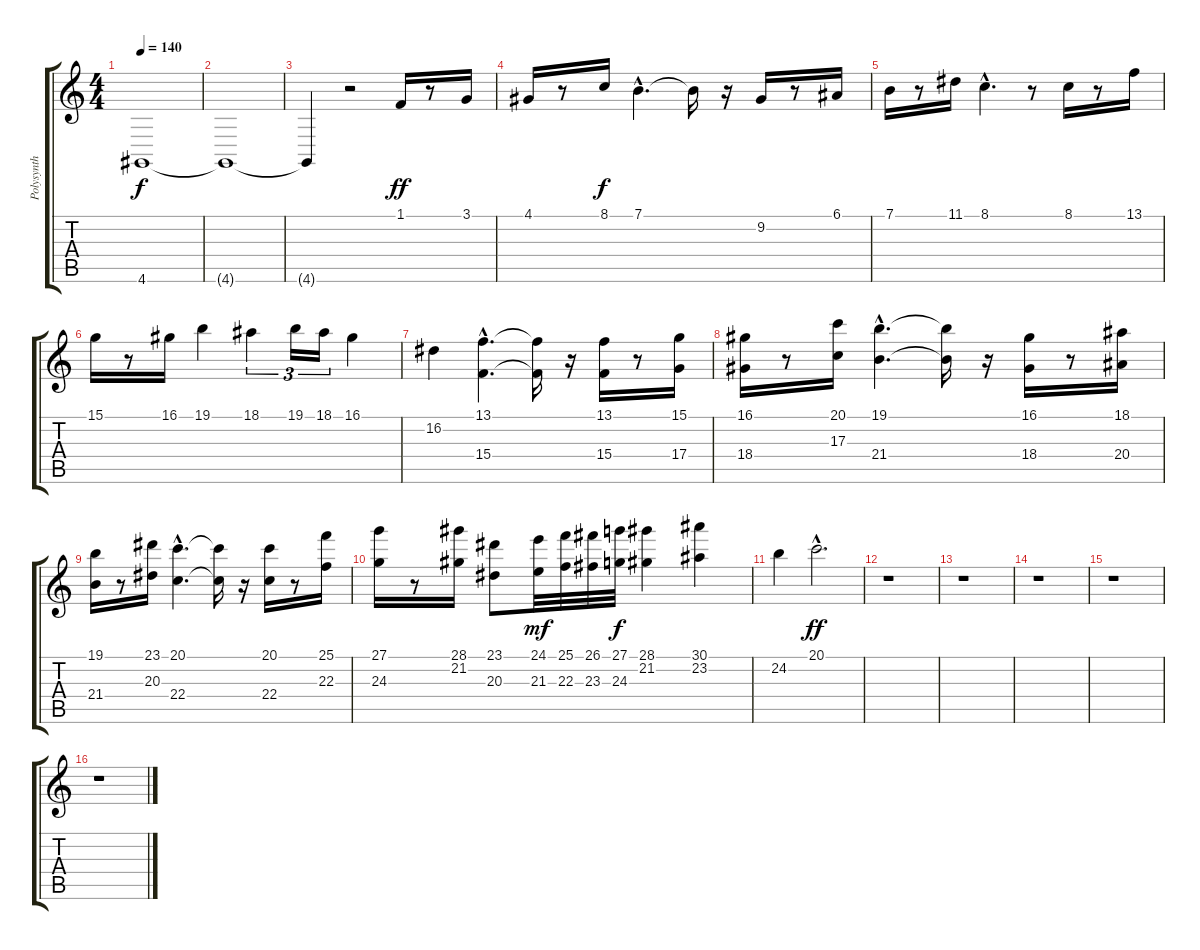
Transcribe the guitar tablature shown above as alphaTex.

\track ("Polysynth" "Polysynth") {instrument pad3polysynth}
\staff {score tabs}
\tuning (E4 B3 G3 D3 A2 E2) {hide}
\ts (4 4)
\tempo 140
\clef g2
\ks c
4.6{t}.1{dy f} |
4.6{t}.1 |
4.6{t}.4 r.2 1.1.16{dy ff balance 4 instrument flute} r.8 3.1.16 |
4.1.16 r.8 8.1.16{dy f} 7.1{hac}.4{d} 7.1{t}.16 r.16 9.2.16 r.8 6.1.16 |
7.1.16 r.8 11.1.16 8.1{hac}.4{d} r.8 8.1.16 r.8 13.1.16 |
15.1.16 r.8 16.1.16 19.1.4 18.1.4{tu (3 2)} 19.1.16{tu (3 2)} 18.1.16{tu (3 2)} 16.1.4 |
16.2.4 (13.1{hac} 15.4{hac}).4{d} (13.1{t} 15.4{t}).16 r.16 (13.1 15.4).16 r.8 (15.1 17.4).16 |
(16.1 18.4).16 r.8 (20.1 17.3).16 (19.1{hac} 21.4{hac}).4{d} (19.1{t} 21.4{t}).16 r.16 (16.1 18.4).16 r.8 (18.1 20.4).16 |
(19.1 21.4).16 r.8 (23.1 20.3).16 (20.1{hac} 22.4{hac}).4{d} (20.1{t} 22.4{t}).16 r.16 (20.1 22.4).16 r.8 (25.1 22.3).16 |
(27.1 24.3).16 r.8 (28.1 21.2).16 (23.1 20.3).8 (24.1 21.3).32{dy mf} (25.1 22.3).32 (26.1 23.3).32 (27.1 24.3).32{dy f} (28.1 21.2).4 (30.1 23.2).4 |
24.2.4 20.1{hac}.2{d dy ff} |
r.1 |
r.1 |
r.1 |
r.1 |
r.1
